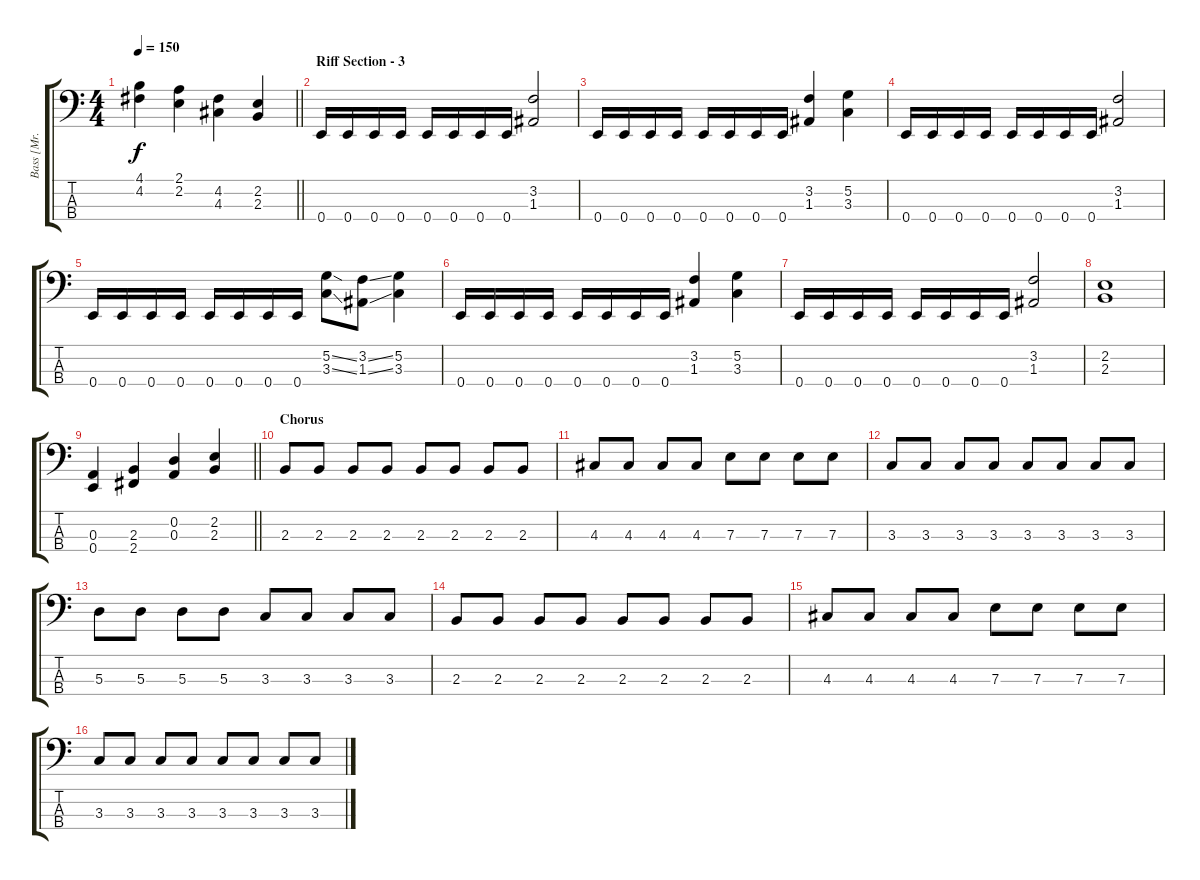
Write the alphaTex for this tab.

\track ("Bass [Mr. Courageous]" "Bass [Mr. ") {instrument electricbassfinger}
\staff {score tabs}
\tuning (G2 D2 A1 E1) {hide}
\ts (4 4)
\tempo 150
\clef f4
\barLineRight lightlight
\ks c
(4.1 4.2).4{dy f} (2.1 2.2).4 (4.2 4.3).4 (2.2 2.3).4 |
\section ("" "Riff Section - 3")
0.4.16 0.4.16 0.4.16 0.4.16 0.4.16 0.4.16 0.4.16 0.4.16 (3.2 1.3).2 |
0.4.16 0.4.16 0.4.16 0.4.16 0.4.16 0.4.16 0.4.16 0.4.16 (3.2 1.3).4 (5.2 3.3).4 |
0.4.16 0.4.16 0.4.16 0.4.16 0.4.16 0.4.16 0.4.16 0.4.16 (3.2 1.3).2 |
0.4.16 0.4.16 0.4.16 0.4.16 0.4.16 0.4.16 0.4.16 0.4.16 (5.2{ss} 3.3{ss}).8 (3.2{ss} 1.3{ss}).8 (5.2 3.3).4 |
0.4.16 0.4.16 0.4.16 0.4.16 0.4.16 0.4.16 0.4.16 0.4.16 (3.2 1.3).4 (5.2 3.3).4 |
0.4.16 0.4.16 0.4.16 0.4.16 0.4.16 0.4.16 0.4.16 0.4.16 (3.2 1.3).2 |
(2.2 2.3).1 |
\barLineRight lightlight
(0.3 0.4).4 (2.3 2.4).4 (0.2 0.3).4 (2.2 2.3).4 |
\section ("" "Chorus")
2.3.8 2.3.8 2.3.8 2.3.8 2.3.8 2.3.8 2.3.8 2.3.8 |
4.3.8 4.3.8 4.3.8 4.3.8 7.3.8 7.3.8 7.3.8 7.3.8 |
3.3.8 3.3.8 3.3.8 3.3.8 3.3.8 3.3.8 3.3.8 3.3.8 |
5.3.8 5.3.8 5.3.8 5.3.8 3.3.8 3.3.8 3.3.8 3.3.8 |
2.3.8 2.3.8 2.3.8 2.3.8 2.3.8 2.3.8 2.3.8 2.3.8 |
4.3.8 4.3.8 4.3.8 4.3.8 7.3.8 7.3.8 7.3.8 7.3.8 |
3.3.8 3.3.8 3.3.8 3.3.8 3.3.8 3.3.8 3.3.8 3.3.8
